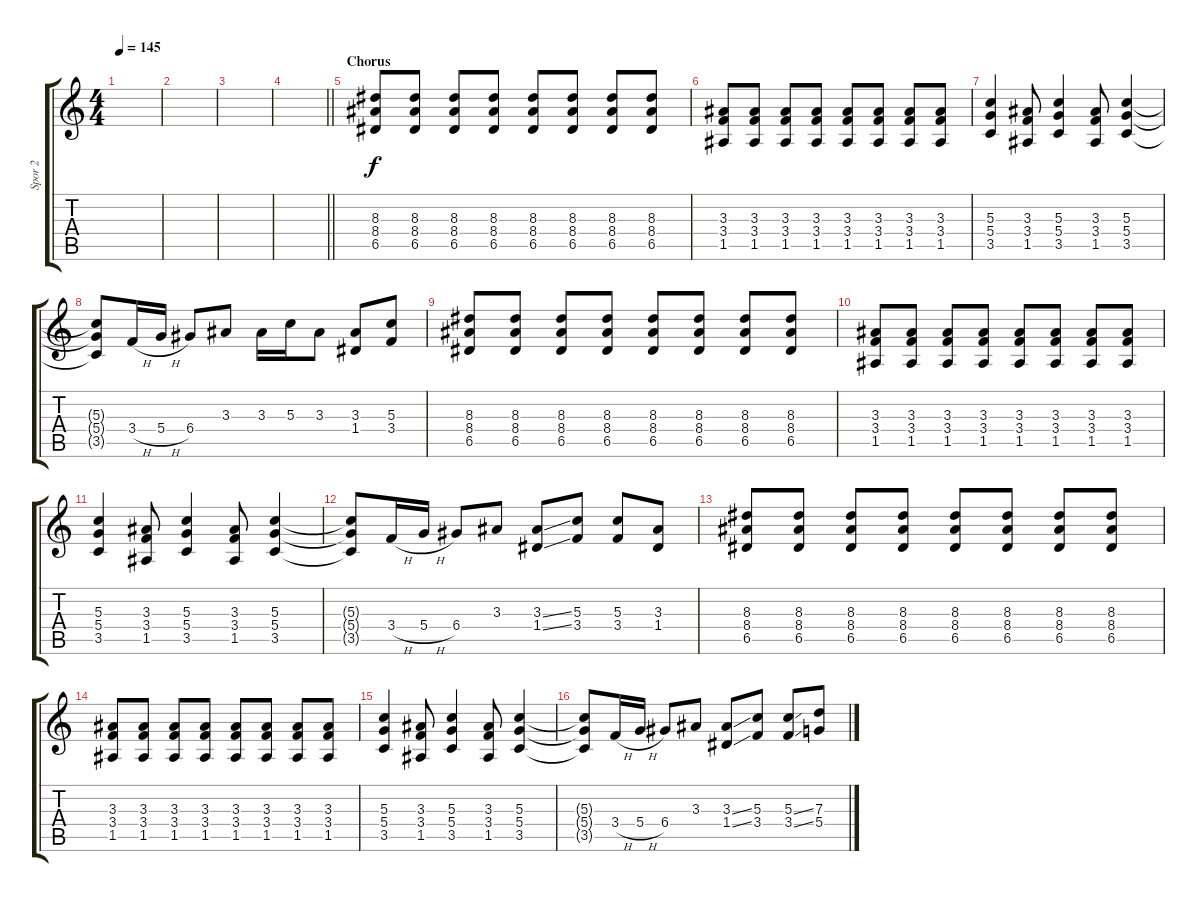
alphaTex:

\track ("Spor 2" "Spor 2") {instrument distortionguitar}
\staff {score tabs}
\tuning (E4 B3 G3 D3 A2 D2) {hide}
\ts (4 4)
\tempo 145
\clef g2
\ks c
|
|
|
\barLineRight lightlight
|
\section ("" "Chorus")
(8.3 8.4 6.5).8 (8.3 8.4 6.5).8 (8.3 8.4 6.5).8 (8.3 8.4 6.5).8 (8.3 8.4 6.5).8 (8.3 8.4 6.5).8 (8.3 8.4 6.5).8 (8.3 8.4 6.5).8 |
(3.3 3.4 1.5).8 (3.3 3.4 1.5).8 (3.3 3.4 1.5).8 (3.3 3.4 1.5).8 (3.3 3.4 1.5).8 (3.3 3.4 1.5).8 (3.3 3.4 1.5).8 (3.3 3.4 1.5).8 |
(5.3 5.4 3.5).4 (3.3 3.4 1.5).8 (5.3 5.4 3.5).4 (3.3 3.4 1.5).8 (5.3 5.4 3.5).4 |
(5.3{t} 5.4{t} 3.5{t}).8 3.4{h}.16 5.4{h}.16 6.4.8 3.3.8 3.3.16 5.3.16 3.3.8 (3.3 1.4).8 (5.3 3.4).8 |
(8.3 8.4 6.5).8 (8.3 8.4 6.5).8 (8.3 8.4 6.5).8 (8.3 8.4 6.5).8 (8.3 8.4 6.5).8 (8.3 8.4 6.5).8 (8.3 8.4 6.5).8 (8.3 8.4 6.5).8 |
(3.3 3.4 1.5).8 (3.3 3.4 1.5).8 (3.3 3.4 1.5).8 (3.3 3.4 1.5).8 (3.3 3.4 1.5).8 (3.3 3.4 1.5).8 (3.3 3.4 1.5).8 (3.3 3.4 1.5).8 |
(5.3 5.4 3.5).4 (3.3 3.4 1.5).8 (5.3 5.4 3.5).4 (3.3 3.4 1.5).8 (5.3 5.4 3.5).4 |
(5.3{t} 5.4{t} 3.5{t}).8 3.4{h}.16 5.4{h}.16 6.4.8 3.3.8 (3.3{ss} 1.4{ss}).8 (5.3 3.4).8 (5.3 3.4).8 (3.3 1.4).8 |
(8.3 8.4 6.5).8 (8.3 8.4 6.5).8 (8.3 8.4 6.5).8 (8.3 8.4 6.5).8 (8.3 8.4 6.5).8 (8.3 8.4 6.5).8 (8.3 8.4 6.5).8 (8.3 8.4 6.5).8 |
(3.3 3.4 1.5).8 (3.3 3.4 1.5).8 (3.3 3.4 1.5).8 (3.3 3.4 1.5).8 (3.3 3.4 1.5).8 (3.3 3.4 1.5).8 (3.3 3.4 1.5).8 (3.3 3.4 1.5).8 |
(5.3 5.4 3.5).4 (3.3 3.4 1.5).8 (5.3 5.4 3.5).4 (3.3 3.4 1.5).8 (5.3 5.4 3.5).4 |
(5.3{t} 5.4{t} 3.5{t}).8 3.4{h}.16 5.4{h}.16 6.4.8 3.3.8 (3.3{ss} 1.4{ss}).8 (5.3 3.4).8 (5.3{ss} 3.4{ss}).8 (7.3 5.4).8
